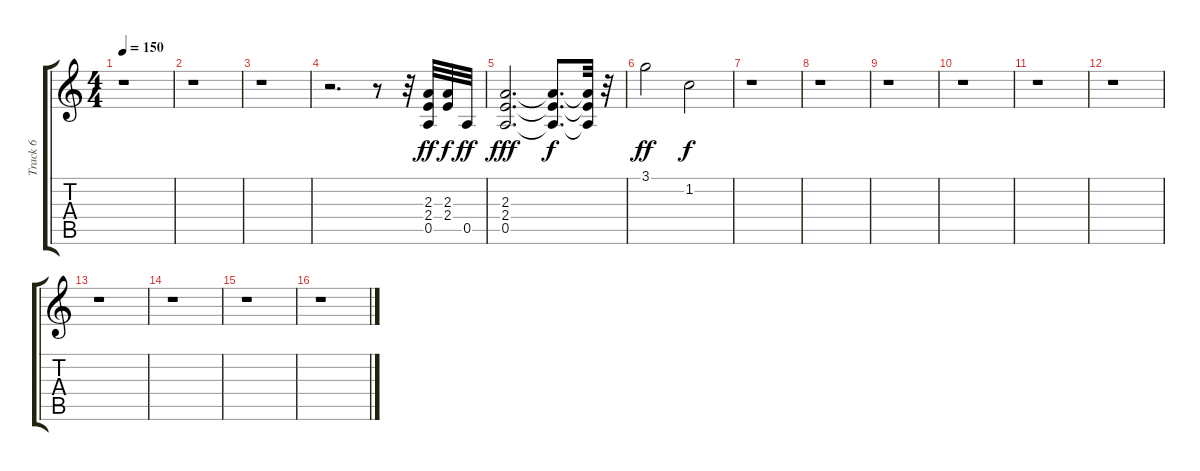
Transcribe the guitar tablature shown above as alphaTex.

\track ("Track 6" "Track 6") {instrument distortionguitar}
\staff {score tabs}
\tuning (E4 B3 G3 D3 A2 E2) {hide}
\ts (4 4)
\tempo 150
\clef g2
\ks c
r.1{dy f} |
r.1 |
r.1 |
r.2{d} r.8 r.32 (2.3 2.4 0.5).32{dy ff instrument distortionguitar} (2.3 2.4).32{dy f} 0.5.32{dy ff} |
(2.3 2.4 0.5).2{d dy fff} (2.3{t} 2.4{t} 0.5{t}).8{d dy f} (2.3{t} 2.4{t} 0.5{t}).32 r.32 |
3.1.2{dy ff instrument guitarfretnoise} 1.2.2{dy f} |
r.1 |
r.1 |
r.1 |
r.1 |
r.1 |
r.1 |
r.1 |
r.1 |
r.1 |
r.1
